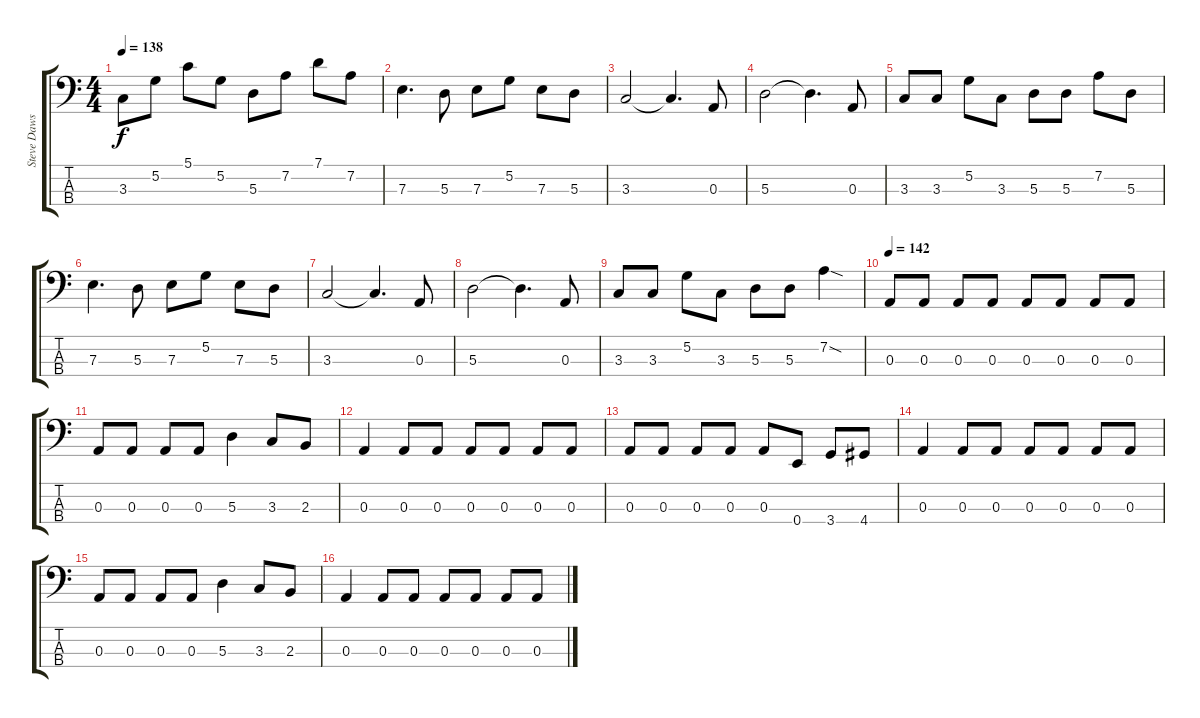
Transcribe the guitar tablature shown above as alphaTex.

\track ("Steve Dawson (Bass)" "Steve Daws") {instrument electricbassfinger}
\staff {score tabs}
\tuning (G2 D2 A1 E1) {hide}
\ts (4 4)
\tempo 138
\clef f4
\ks c
3.3.8{dy f} 5.2.8 5.1.8 5.2.8 5.3.8 7.2.8 7.1.8 7.2.8 |
7.3.4{d} 5.3.8 7.3.8 5.2.8 7.3.8 5.3.8 |
3.3.2 3.3{t}.4{d} 0.3.8 |
5.3.2 5.3{t}.4{d} 0.3.8 |
3.3.8 3.3.8 5.2.8 3.3.8 5.3.8 5.3.8 7.2.8 5.3.8 |
7.3.4{d} 5.3.8 7.3.8 5.2.8 7.3.8 5.3.8 |
3.3.2 3.3{t}.4{d} 0.3.8 |
5.3.2 5.3{t}.4{d} 0.3.8 |
3.3.8 3.3.8 5.2.8 3.3.8 5.3.8 5.3.8 7.2{sod}.4 |
\tempo 142
0.3.8 0.3.8 0.3.8 0.3.8 0.3.8 0.3.8 0.3.8 0.3.8 |
0.3.8 0.3.8 0.3.8 0.3.8 5.3.4 3.3.8 2.3.8 |
0.3.4 0.3.8 0.3.8 0.3.8 0.3.8 0.3.8 0.3.8 |
0.3.8 0.3.8 0.3.8 0.3.8 0.3.8 0.4.8 3.4.8 4.4.8 |
0.3.4 0.3.8 0.3.8 0.3.8 0.3.8 0.3.8 0.3.8 |
0.3.8 0.3.8 0.3.8 0.3.8 5.3.4 3.3.8 2.3.8 |
0.3.4 0.3.8 0.3.8 0.3.8 0.3.8 0.3.8 0.3.8
